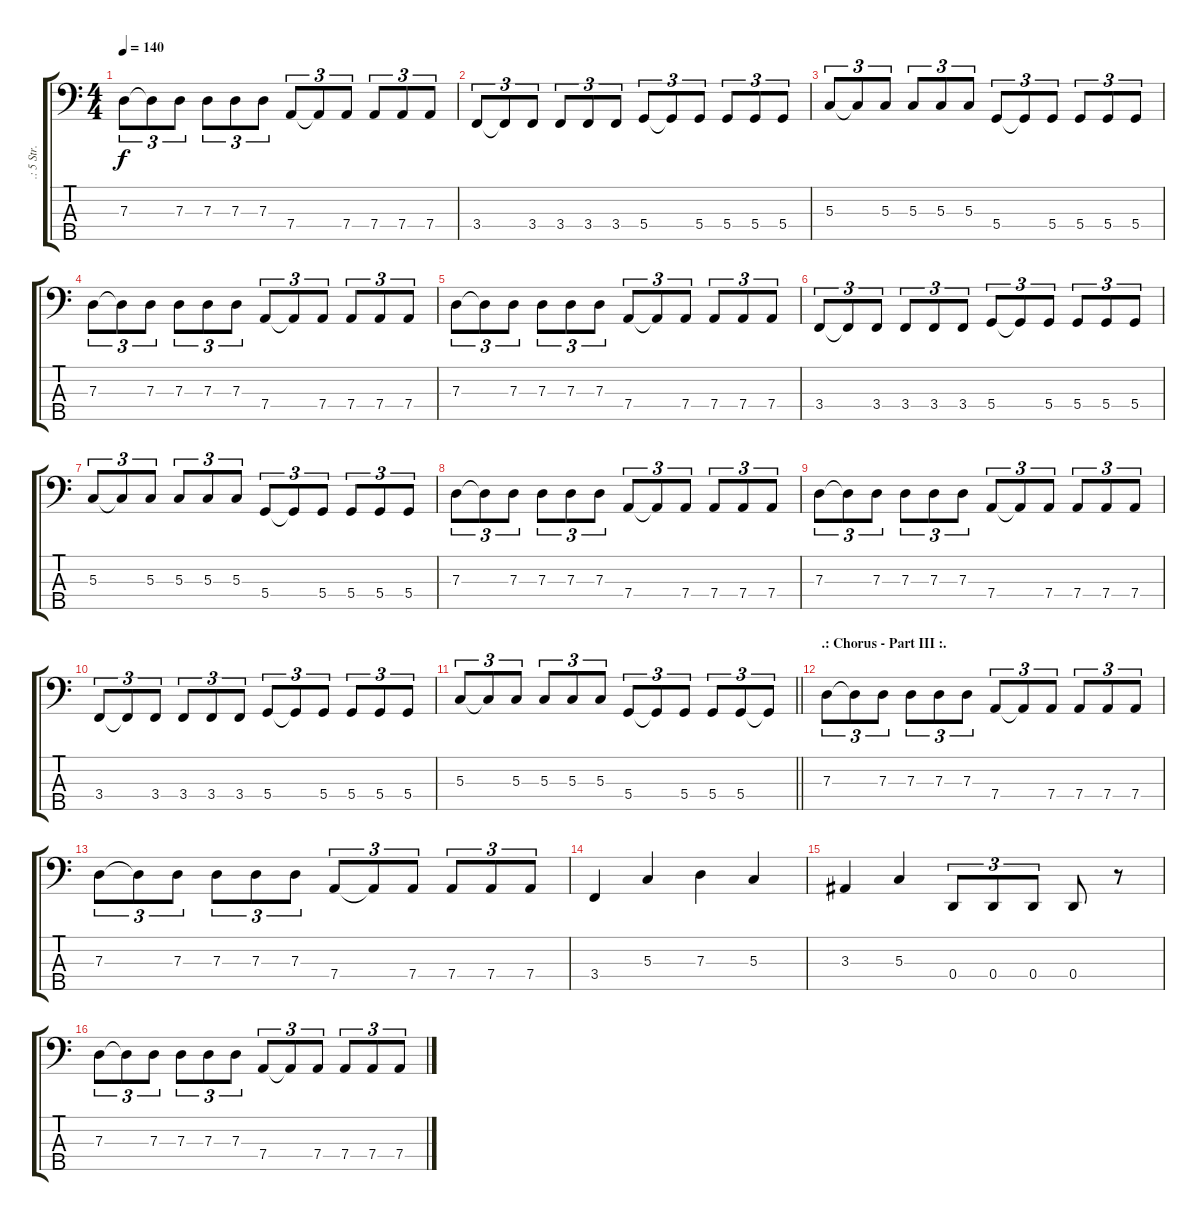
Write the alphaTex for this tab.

\track (".: 5 Str. Bass :." ".: 5 Str. ") {instrument electricbasspick}
\staff {score tabs}
\tuning (F2 C2 G1 D1 A0) {hide}
\ts (4 4)
\tempo 140
\clef f4
\ks c
7.3.8{tu (3 2) dy f} 7.3{t}.8{tu (3 2)} 7.3.8{tu (3 2)} 7.3.8{tu (3 2)} 7.3.8{tu (3 2)} 7.3.8{tu (3 2)} 7.4.8{tu (3 2)} 7.4{t}.8{tu (3 2)} 7.4.8{tu (3 2)} 7.4.8{tu (3 2)} 7.4.8{tu (3 2)} 7.4.8{tu (3 2)} |
3.4.8{tu (3 2)} 3.4{t}.8{tu (3 2)} 3.4.8{tu (3 2)} 3.4.8{tu (3 2)} 3.4.8{tu (3 2)} 3.4.8{tu (3 2)} 5.4.8{tu (3 2)} 5.4{t}.8{tu (3 2)} 5.4.8{tu (3 2)} 5.4.8{tu (3 2)} 5.4.8{tu (3 2)} 5.4.8{tu (3 2)} |
5.3.8{tu (3 2)} 5.3{t}.8{tu (3 2)} 5.3.8{tu (3 2)} 5.3.8{tu (3 2)} 5.3.8{tu (3 2)} 5.3.8{tu (3 2)} 5.4.8{tu (3 2)} 5.4{t}.8{tu (3 2)} 5.4.8{tu (3 2)} 5.4.8{tu (3 2)} 5.4.8{tu (3 2)} 5.4.8{tu (3 2)} |
7.3.8{tu (3 2)} 7.3{t}.8{tu (3 2)} 7.3.8{tu (3 2)} 7.3.8{tu (3 2)} 7.3.8{tu (3 2)} 7.3.8{tu (3 2)} 7.4.8{tu (3 2)} 7.4{t}.8{tu (3 2)} 7.4.8{tu (3 2)} 7.4.8{tu (3 2)} 7.4.8{tu (3 2)} 7.4.8{tu (3 2)} |
7.3.8{tu (3 2)} 7.3{t}.8{tu (3 2)} 7.3.8{tu (3 2)} 7.3.8{tu (3 2)} 7.3.8{tu (3 2)} 7.3.8{tu (3 2)} 7.4.8{tu (3 2)} 7.4{t}.8{tu (3 2)} 7.4.8{tu (3 2)} 7.4.8{tu (3 2)} 7.4.8{tu (3 2)} 7.4.8{tu (3 2)} |
3.4.8{tu (3 2)} 3.4{t}.8{tu (3 2)} 3.4.8{tu (3 2)} 3.4.8{tu (3 2)} 3.4.8{tu (3 2)} 3.4.8{tu (3 2)} 5.4.8{tu (3 2)} 5.4{t}.8{tu (3 2)} 5.4.8{tu (3 2)} 5.4.8{tu (3 2)} 5.4.8{tu (3 2)} 5.4.8{tu (3 2)} |
5.3.8{tu (3 2)} 5.3{t}.8{tu (3 2)} 5.3.8{tu (3 2)} 5.3.8{tu (3 2)} 5.3.8{tu (3 2)} 5.3.8{tu (3 2)} 5.4.8{tu (3 2)} 5.4{t}.8{tu (3 2)} 5.4.8{tu (3 2)} 5.4.8{tu (3 2)} 5.4.8{tu (3 2)} 5.4.8{tu (3 2)} |
7.3.8{tu (3 2)} 7.3{t}.8{tu (3 2)} 7.3.8{tu (3 2)} 7.3.8{tu (3 2)} 7.3.8{tu (3 2)} 7.3.8{tu (3 2)} 7.4.8{tu (3 2)} 7.4{t}.8{tu (3 2)} 7.4.8{tu (3 2)} 7.4.8{tu (3 2)} 7.4.8{tu (3 2)} 7.4.8{tu (3 2)} |
7.3.8{tu (3 2)} 7.3{t}.8{tu (3 2)} 7.3.8{tu (3 2)} 7.3.8{tu (3 2)} 7.3.8{tu (3 2)} 7.3.8{tu (3 2)} 7.4.8{tu (3 2)} 7.4{t}.8{tu (3 2)} 7.4.8{tu (3 2)} 7.4.8{tu (3 2)} 7.4.8{tu (3 2)} 7.4.8{tu (3 2)} |
3.4.8{tu (3 2)} 3.4{t}.8{tu (3 2)} 3.4.8{tu (3 2)} 3.4.8{tu (3 2)} 3.4.8{tu (3 2)} 3.4.8{tu (3 2)} 5.4.8{tu (3 2)} 5.4{t}.8{tu (3 2)} 5.4.8{tu (3 2)} 5.4.8{tu (3 2)} 5.4.8{tu (3 2)} 5.4.8{tu (3 2)} |
\barLineRight lightlight
5.3.8{tu (3 2)} 5.3{t}.8{tu (3 2)} 5.3.8{tu (3 2)} 5.3.8{tu (3 2)} 5.3.8{tu (3 2)} 5.3.8{tu (3 2)} 5.4.8{tu (3 2)} 5.4{t}.8{tu (3 2)} 5.4.8{tu (3 2)} 5.4.8{tu (3 2)} 5.4.8{tu (3 2)} 5.4{t}.8{tu (3 2)} |
\section ("" ".: Chorus - Part III :.")
7.3.8{tu (3 2)} 7.3{t}.8{tu (3 2)} 7.3.8{tu (3 2)} 7.3.8{tu (3 2)} 7.3.8{tu (3 2)} 7.3.8{tu (3 2)} 7.4.8{tu (3 2)} 7.4{t}.8{tu (3 2)} 7.4.8{tu (3 2)} 7.4.8{tu (3 2)} 7.4.8{tu (3 2)} 7.4.8{tu (3 2)} |
7.3.8{tu (3 2)} 7.3{t}.8{tu (3 2)} 7.3.8{tu (3 2)} 7.3.8{tu (3 2)} 7.3.8{tu (3 2)} 7.3.8{tu (3 2)} 7.4.8{tu (3 2)} 7.4{t}.8{tu (3 2)} 7.4.8{tu (3 2)} 7.4.8{tu (3 2)} 7.4.8{tu (3 2)} 7.4.8{tu (3 2)} |
3.4.4 5.3.4 7.3.4 5.3.4 |
3.3.4 5.3.4 0.4.8{tu (3 2)} 0.4.8{tu (3 2)} 0.4.8{tu (3 2)} 0.4.8 r.8 |
7.3.8{tu (3 2)} 7.3{t}.8{tu (3 2)} 7.3.8{tu (3 2)} 7.3.8{tu (3 2)} 7.3.8{tu (3 2)} 7.3.8{tu (3 2)} 7.4.8{tu (3 2)} 7.4{t}.8{tu (3 2)} 7.4.8{tu (3 2)} 7.4.8{tu (3 2)} 7.4.8{tu (3 2)} 7.4.8{tu (3 2)}
